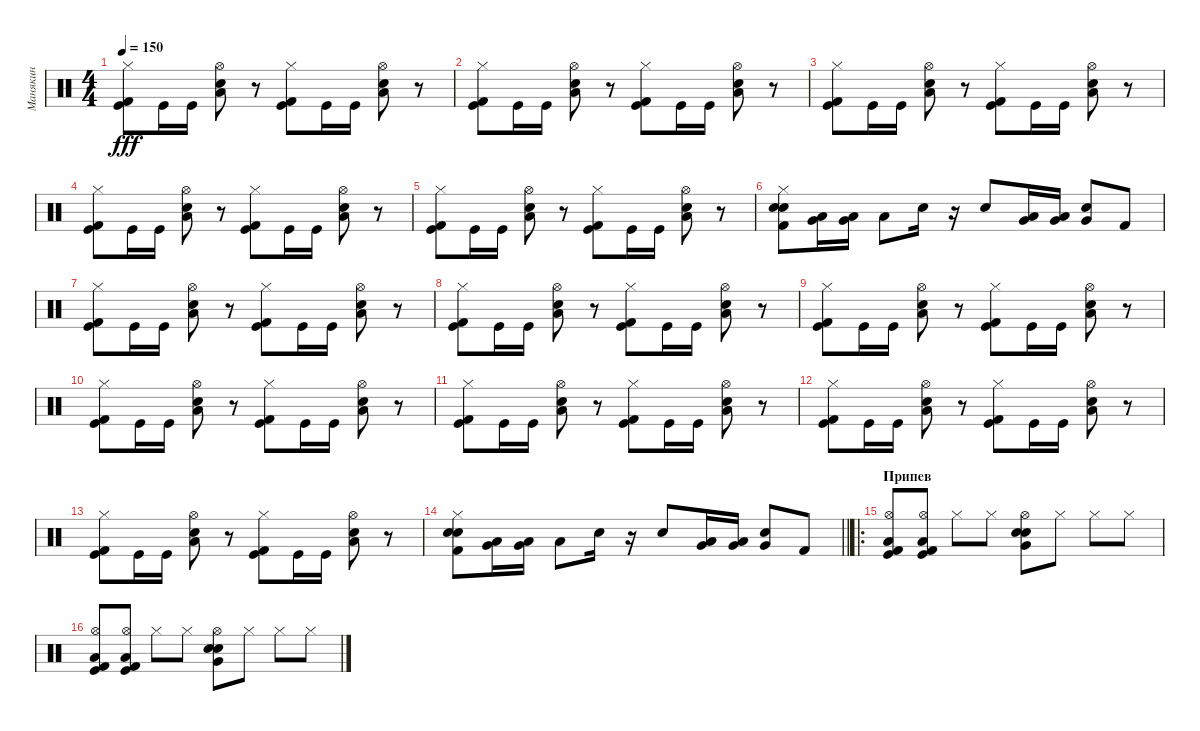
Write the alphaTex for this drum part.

\track ("Манякин" "Манякин") {instrument percussion}
\staff {score}
\articulation defaults
\ts (4 4)
\tempo 150
\clef neutral
\ks c
("Hi-Hat (closed)" "Kick (hit)" "Kick (hit) 2").8{dy fff} "Kick (hit)".16 "Kick (hit)".16 ("Hi-Hat (open)" "Low Tom (hit)" "Snare (hit) 2").8 r.8 ("Hi-Hat (closed)" "Kick (hit)" "Kick (hit) 2").8 "Kick (hit)".16 "Kick (hit)".16 ("Hi-Hat (open)" "Low Tom (hit)" "Snare (hit) 2").8 r.8 |
("Hi-Hat (closed)" "Kick (hit)" "Kick (hit) 2").8 "Kick (hit)".16 "Kick (hit)".16 ("Hi-Hat (open)" "Low Tom (hit)" "Snare (hit) 2").8 r.8 ("Hi-Hat (closed)" "Kick (hit)" "Kick (hit) 2").8 "Kick (hit)".16 "Kick (hit)".16 ("Hi-Hat (open)" "Low Tom (hit)" "Snare (hit) 2").8 r.8 |
("Hi-Hat (closed)" "Kick (hit)" "Kick (hit) 2").8 "Kick (hit)".16 "Kick (hit)".16 ("Hi-Hat (open)" "Low Tom (hit)" "Snare (hit) 2").8 r.8 ("Hi-Hat (closed)" "Kick (hit)" "Kick (hit) 2").8 "Kick (hit)".16 "Kick (hit)".16 ("Hi-Hat (open)" "Low Tom (hit)" "Snare (hit) 2").8 r.8 |
("Hi-Hat (closed)" "Kick (hit)" "Kick (hit) 2").8 "Kick (hit)".16 "Kick (hit)".16 ("Hi-Hat (open)" "Low Tom (hit)" "Snare (hit) 2").8 r.8 ("Hi-Hat (closed)" "Kick (hit)" "Kick (hit) 2").8 "Kick (hit)".16 "Kick (hit)".16 ("Hi-Hat (open)" "Low Tom (hit)" "Snare (hit) 2").8 r.8 |
("Hi-Hat (closed)" "Kick (hit)" "Kick (hit) 2").8 "Kick (hit)".16 "Kick (hit)".16 ("Hi-Hat (open)" "Low Tom (hit)" "Snare (hit) 2").8 r.8 ("Hi-Hat (closed)" "Kick (hit)" "Kick (hit) 2").8 "Kick (hit)".16 "Kick (hit)".16 ("Hi-Hat (open)" "Low Tom (hit)" "Snare (hit) 2").8 r.8 |
("Hi-Hat (closed)" "Electric Snare (hit)" "Snare (hit) 2" "Kick (hit) 2").8 ("Low Tom (hit)" "Very Low Tom (hit)").16 ("Very Low Tom (hit)" "Low Floor Tom (hit)").16 "Low Tom (hit)".8 "Snare (hit) 2".16 r.16 "Snare (hit) 2".8 ("Low Tom (hit)" "Very Low Tom (hit)").16 ("Very Low Tom (hit)" "Low Floor Tom (hit)").16 ("Snare (hit) 2" "Very Low Tom (hit)").8 "Kick (hit) 2".8 |
("Hi-Hat (closed)" "Kick (hit)" "Kick (hit) 2").8 "Kick (hit)".16 "Kick (hit)".16 ("Hi-Hat (open)" "Low Tom (hit)" "Snare (hit) 2").8 r.8 ("Hi-Hat (closed)" "Kick (hit)" "Kick (hit) 2").8 "Kick (hit)".16 "Kick (hit)".16 ("Hi-Hat (open)" "Low Tom (hit)" "Snare (hit) 2").8 r.8 |
("Hi-Hat (closed)" "Kick (hit)" "Kick (hit) 2").8 "Kick (hit)".16 "Kick (hit)".16 ("Hi-Hat (open)" "Low Tom (hit)" "Snare (hit) 2").8 r.8 ("Hi-Hat (closed)" "Kick (hit)" "Kick (hit) 2").8 "Kick (hit)".16 "Kick (hit)".16 ("Hi-Hat (open)" "Low Tom (hit)" "Snare (hit) 2").8 r.8 |
("Hi-Hat (closed)" "Kick (hit)" "Kick (hit) 2").8 "Kick (hit)".16 "Kick (hit)".16 ("Hi-Hat (open)" "Low Tom (hit)" "Snare (hit) 2").8 r.8 ("Hi-Hat (closed)" "Kick (hit)" "Kick (hit) 2").8 "Kick (hit)".16 "Kick (hit)".16 ("Hi-Hat (open)" "Low Tom (hit)" "Snare (hit) 2").8 r.8 |
("Hi-Hat (closed)" "Kick (hit)" "Kick (hit) 2").8 "Kick (hit)".16 "Kick (hit)".16 ("Hi-Hat (open)" "Low Tom (hit)" "Snare (hit) 2").8 r.8 ("Hi-Hat (closed)" "Kick (hit)" "Kick (hit) 2").8 "Kick (hit)".16 "Kick (hit)".16 ("Hi-Hat (open)" "Low Tom (hit)" "Snare (hit) 2").8 r.8 |
("Hi-Hat (closed)" "Kick (hit)" "Kick (hit) 2").8 "Kick (hit)".16 "Kick (hit)".16 ("Hi-Hat (open)" "Low Tom (hit)" "Snare (hit) 2").8 r.8 ("Hi-Hat (closed)" "Kick (hit)" "Kick (hit) 2").8 "Kick (hit)".16 "Kick (hit)".16 ("Hi-Hat (open)" "Low Tom (hit)" "Snare (hit) 2").8 r.8 |
("Hi-Hat (closed)" "Kick (hit)" "Kick (hit) 2").8 "Kick (hit)".16 "Kick (hit)".16 ("Hi-Hat (open)" "Low Tom (hit)" "Snare (hit) 2").8 r.8 ("Hi-Hat (closed)" "Kick (hit)" "Kick (hit) 2").8 "Kick (hit)".16 "Kick (hit)".16 ("Hi-Hat (open)" "Low Tom (hit)" "Snare (hit) 2").8 r.8 |
("Hi-Hat (closed)" "Kick (hit)" "Kick (hit) 2").8 "Kick (hit)".16 "Kick (hit)".16 ("Hi-Hat (open)" "Low Tom (hit)" "Snare (hit) 2").8 r.8 ("Hi-Hat (closed)" "Kick (hit)" "Kick (hit) 2").8 "Kick (hit)".16 "Kick (hit)".16 ("Hi-Hat (open)" "Low Tom (hit)" "Snare (hit) 2").8 r.8 |
\barLineRight lightlight
("Hi-Hat (closed)" "Electric Snare (hit)" "Snare (hit) 2" "Kick (hit) 2").8 ("Low Tom (hit)" "Very Low Tom (hit)").16 ("Very Low Tom (hit)" "Low Floor Tom (hit)").16 "Low Tom (hit)".8 "Snare (hit) 2".16 r.16 "Snare (hit) 2".8 ("Low Tom (hit)" "Very Low Tom (hit)").16 ("Very Low Tom (hit)" "Low Floor Tom (hit)").16 ("Snare (hit) 2" "Very Low Tom (hit)").8 "Kick (hit) 2".8 |
\ro
\section ("" "Припев")
("Hi-Hat (open)" "Low Floor Tom (hit)" "Kick (hit)" "Kick (hit) 2").8 ("Hi-Hat (open)" "Low Floor Tom (hit)" "Kick (hit)" "Kick (hit) 2").8 "Hi-Hat (closed)".8 "Hi-Hat (closed)".8 ("Hi-Hat (open)" "Very Low Tom (hit)" "Snare (hit) 2" "Electric Snare (hit)").8 "Hi-Hat (closed)".8 "Hi-Hat (closed)".8 "Hi-Hat (closed)".8 |
("Hi-Hat (open)" "Low Floor Tom (hit)" "Kick (hit)" "Kick (hit) 2").8 ("Hi-Hat (open)" "Low Floor Tom (hit)" "Kick (hit)" "Kick (hit) 2").8 "Hi-Hat (closed)".8 "Hi-Hat (closed)".8 ("Hi-Hat (open)" "Very Low Tom (hit)" "Snare (hit) 2" "Electric Snare (hit)").8 "Hi-Hat (closed)".8 "Hi-Hat (closed)".8 "Hi-Hat (closed)".8
